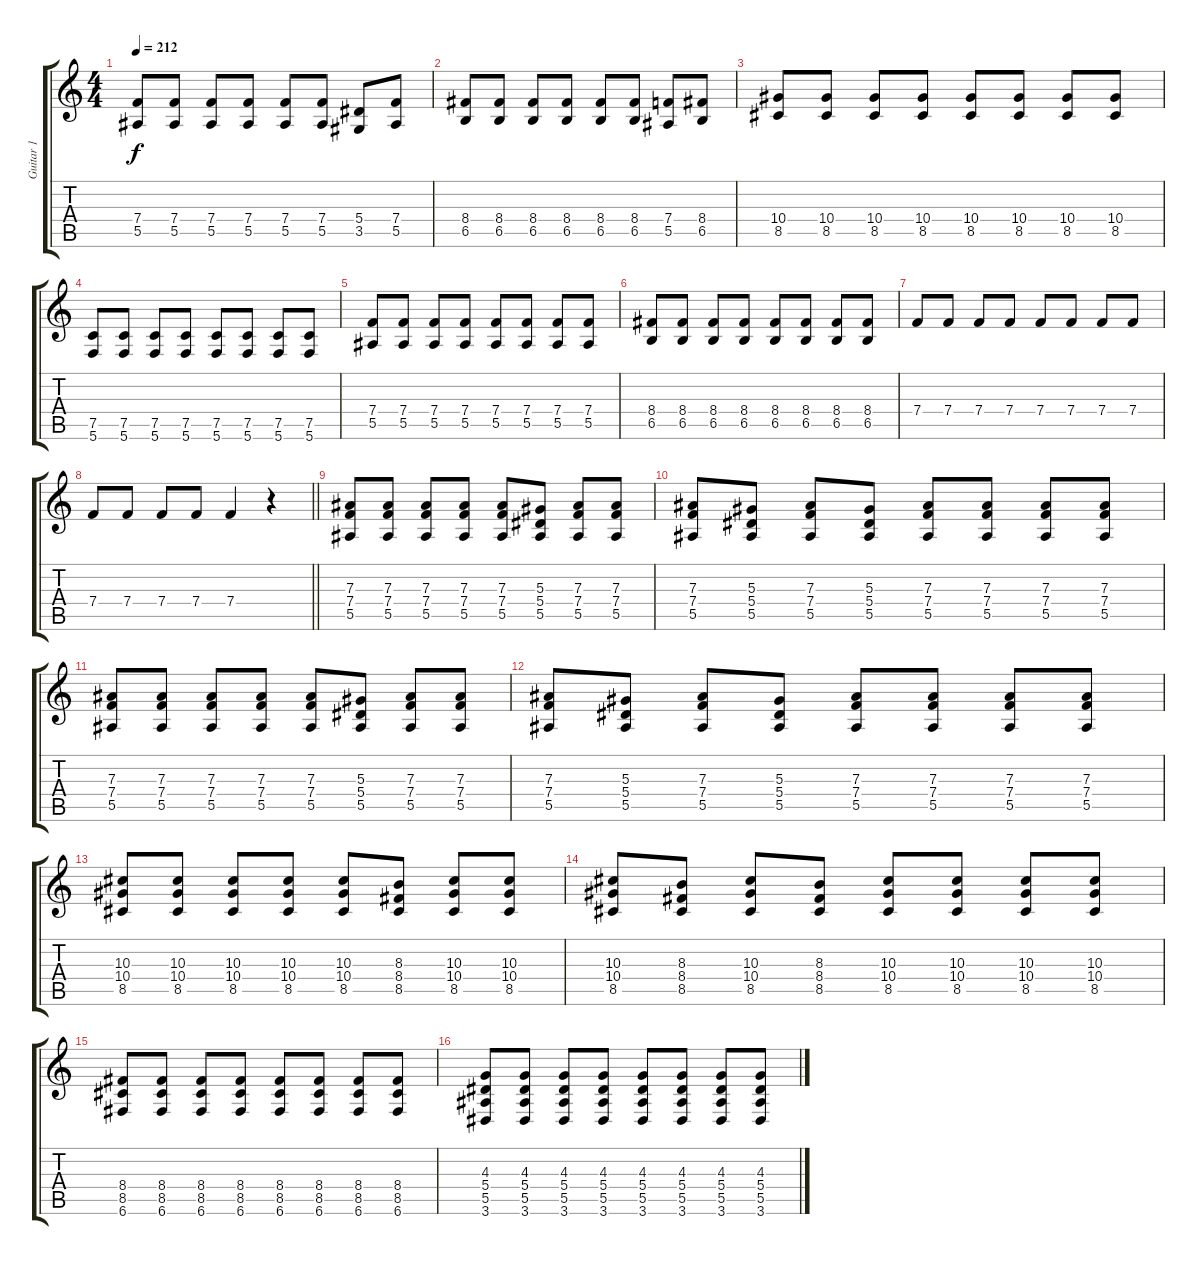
\track ("Guitar 1" "Guitar 1") {instrument overdrivenguitar}
\staff {score tabs}
\tuning (C4 G3 Eb3 Bb2 F2 C2) {hide}
\ts (4 4)
\tempo 212
\clef g2
\ks c
(7.4 5.5).8{dy f} (7.4 5.5).8 (7.4 5.5).8 (7.4 5.5).8 (7.4 5.5).8 (7.4 5.5).8 (5.4 3.5).8 (7.4 5.5).8 |
(8.4 6.5).8 (8.4 6.5).8 (8.4 6.5).8 (8.4 6.5).8 (8.4 6.5).8 (8.4 6.5).8 (7.4 5.5).8 (8.4 6.5).8 |
(10.4 8.5).8 (10.4 8.5).8 (10.4 8.5).8 (10.4 8.5).8 (10.4 8.5).8 (10.4 8.5).8 (10.4 8.5).8 (10.4 8.5).8 |
(7.5 5.6).8 (7.5 5.6).8 (7.5 5.6).8 (7.5 5.6).8 (7.5 5.6).8 (7.5 5.6).8 (7.5 5.6).8 (7.5 5.6).8 |
(7.4 5.5).8 (7.4 5.5).8 (7.4 5.5).8 (7.4 5.5).8 (7.4 5.5).8 (7.4 5.5).8 (7.4 5.5).8 (7.4 5.5).8 |
(8.4 6.5).8 (8.4 6.5).8 (8.4 6.5).8 (8.4 6.5).8 (8.4 6.5).8 (8.4 6.5).8 (8.4 6.5).8 (8.4 6.5).8 |
7.4.8 7.4.8 7.4.8 7.4.8 7.4.8 7.4.8 7.4.8 7.4.8 |
\barLineRight lightlight
7.4.8 7.4.8 7.4.8 7.4.8 7.4.4 r.4 |
(7.3 7.4 5.5).8{volume 9} (7.3 7.4 5.5).8 (7.3 7.4 5.5).8 (7.3 7.4 5.5).8 (7.3 7.4 5.5).8 (5.3 5.4 5.5).8 (7.3 7.4 5.5).8 (7.3 7.4 5.5).8 |
(7.3 7.4 5.5).8 (5.3 5.4 5.5).8 (7.3 7.4 5.5).8 (5.3 5.4 5.5).8 (7.3 7.4 5.5).8 (7.3 7.4 5.5).8 (7.3 7.4 5.5).8 (7.3 7.4 5.5).8 |
(7.3 7.4 5.5).8 (7.3 7.4 5.5).8 (7.3 7.4 5.5).8 (7.3 7.4 5.5).8 (7.3 7.4 5.5).8 (5.3 5.4 5.5).8 (7.3 7.4 5.5).8 (7.3 7.4 5.5).8 |
(7.3 7.4 5.5).8 (5.3 5.4 5.5).8 (7.3 7.4 5.5).8 (5.3 5.4 5.5).8 (7.3 7.4 5.5).8 (7.3 7.4 5.5).8 (7.3 7.4 5.5).8 (7.3 7.4 5.5).8 |
(10.3 10.4 8.5).8 (10.3 10.4 8.5).8 (10.3 10.4 8.5).8 (10.3 10.4 8.5).8 (10.3 10.4 8.5).8 (8.3 8.4 8.5).8 (10.3 10.4 8.5).8 (10.3 10.4 8.5).8 |
(10.3 10.4 8.5).8 (8.3 8.4 8.5).8 (10.3 10.4 8.5).8 (8.3 8.4 8.5).8 (10.3 10.4 8.5).8 (10.3 10.4 8.5).8 (10.3 10.4 8.5).8 (10.3 10.4 8.5).8 |
(8.4 8.5 6.6).8 (8.4 8.5 6.6).8 (8.4 8.5 6.6).8 (8.4 8.5 6.6).8 (8.4 8.5 6.6).8 (8.4 8.5 6.6).8 (8.4 8.5 6.6).8 (8.4 8.5 6.6).8 |
(4.3 5.4 5.5 3.6).8 (4.3 5.4 5.5 3.6).8 (4.3 5.4 5.5 3.6).8 (4.3 5.4 5.5 3.6).8 (4.3 5.4 5.5 3.6).8 (4.3 5.4 5.5 3.6).8 (4.3 5.4 5.5 3.6).8 (4.3 5.4 5.5 3.6).8
